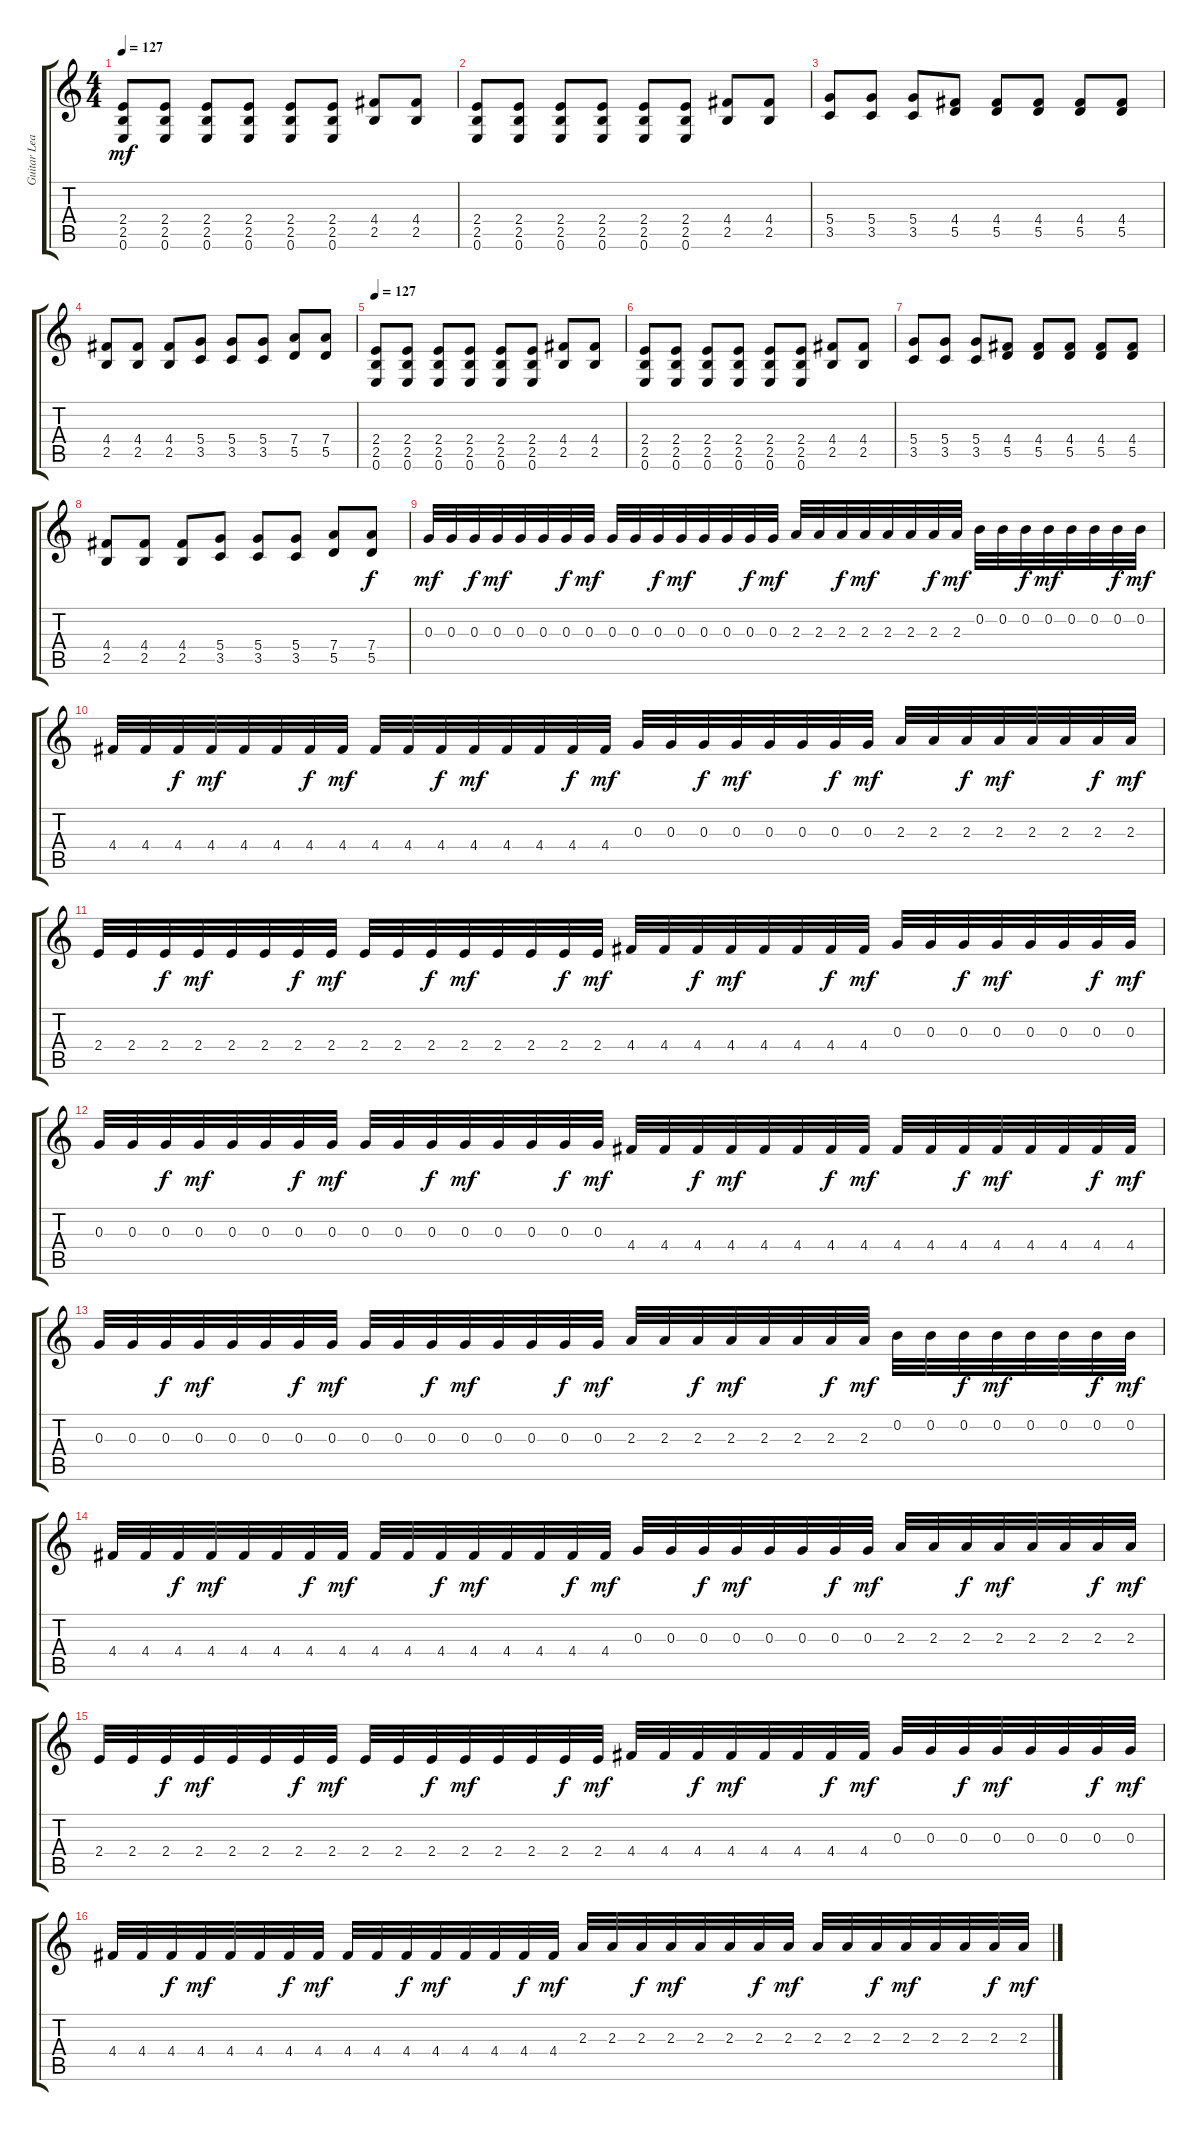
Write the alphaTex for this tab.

\track ("Guitar Lead" "Guitar Lea") {instrument distortionguitar}
\staff {score tabs}
\tuning (E4 B3 G3 D3 A2 E2) {hide}
\ts (4 4)
\tempo 127
\clef g2
\ks c
(2.4 2.5 0.6).8{dy mf} (2.4 2.5 0.6).8 (2.4 2.5 0.6).8 (2.4 2.5 0.6).8 (2.4 2.5 0.6).8 (2.4 2.5 0.6).8 (4.4 2.5).8 (4.4 2.5).8 |
(2.4 2.5 0.6).8 (2.4 2.5 0.6).8 (2.4 2.5 0.6).8 (2.4 2.5 0.6).8 (2.4 2.5 0.6).8 (2.4 2.5 0.6).8 (4.4 2.5).8 (4.4 2.5).8 |
(5.4 3.5).8 (5.4 3.5).8 (5.4 3.5).8 (4.4 5.5).8 (4.4 5.5).8 (4.4 5.5).8 (4.4 5.5).8 (4.4 5.5).8 |
(4.4 2.5).8 (4.4 2.5).8 (4.4 2.5).8 (5.4 3.5).8 (5.4 3.5).8 (5.4 3.5).8 (7.4 5.5).8 (7.4 5.5).8 |
\tempo 127
(2.4 2.5 0.6).8 (2.4 2.5 0.6).8 (2.4 2.5 0.6).8 (2.4 2.5 0.6).8 (2.4 2.5 0.6).8 (2.4 2.5 0.6).8 (4.4 2.5).8 (4.4 2.5).8 |
(2.4 2.5 0.6).8 (2.4 2.5 0.6).8 (2.4 2.5 0.6).8 (2.4 2.5 0.6).8 (2.4 2.5 0.6).8 (2.4 2.5 0.6).8 (4.4 2.5).8 (4.4 2.5).8 |
(5.4 3.5).8 (5.4 3.5).8 (5.4 3.5).8 (4.4 5.5).8 (4.4 5.5).8 (4.4 5.5).8 (4.4 5.5).8 (4.4 5.5).8 |
(4.4 2.5).8 (4.4 2.5).8 (4.4 2.5).8 (5.4 3.5).8 (5.4 3.5).8 (5.4 3.5).8 (7.4 5.5).8 (7.4 5.5).8{dy f} |
0.3.32{dy mf} 0.3.32 0.3.32{dy f} 0.3.32{dy mf} 0.3.32 0.3.32 0.3.32{dy f} 0.3.32{dy mf} 0.3.32 0.3.32 0.3.32{dy f} 0.3.32{dy mf} 0.3.32 0.3.32 0.3.32{dy f} 0.3.32{dy mf} 2.3.32 2.3.32 2.3.32{dy f} 2.3.32{dy mf} 2.3.32 2.3.32 2.3.32{dy f} 2.3.32{dy mf} 0.2.32 0.2.32 0.2.32{dy f} 0.2.32{dy mf} 0.2.32 0.2.32 0.2.32{dy f} 0.2.32{dy mf} |
4.4.32 4.4.32 4.4.32{dy f} 4.4.32{dy mf} 4.4.32 4.4.32 4.4.32{dy f} 4.4.32{dy mf} 4.4.32 4.4.32 4.4.32{dy f} 4.4.32{dy mf} 4.4.32 4.4.32 4.4.32{dy f} 4.4.32{dy mf} 0.3.32 0.3.32 0.3.32{dy f} 0.3.32{dy mf} 0.3.32 0.3.32 0.3.32{dy f} 0.3.32{dy mf} 2.3.32 2.3.32 2.3.32{dy f} 2.3.32{dy mf} 2.3.32 2.3.32 2.3.32{dy f} 2.3.32{dy mf} |
2.4.32 2.4.32 2.4.32{dy f} 2.4.32{dy mf} 2.4.32 2.4.32 2.4.32{dy f} 2.4.32{dy mf} 2.4.32 2.4.32 2.4.32{dy f} 2.4.32{dy mf} 2.4.32 2.4.32 2.4.32{dy f} 2.4.32{dy mf} 4.4.32 4.4.32 4.4.32{dy f} 4.4.32{dy mf} 4.4.32 4.4.32 4.4.32{dy f} 4.4.32{dy mf} 0.3.32 0.3.32 0.3.32{dy f} 0.3.32{dy mf} 0.3.32 0.3.32 0.3.32{dy f} 0.3.32{dy mf} |
0.3.32 0.3.32 0.3.32{dy f} 0.3.32{dy mf} 0.3.32 0.3.32 0.3.32{dy f} 0.3.32{dy mf} 0.3.32 0.3.32 0.3.32{dy f} 0.3.32{dy mf} 0.3.32 0.3.32 0.3.32{dy f} 0.3.32{dy mf} 4.4.32 4.4.32 4.4.32{dy f} 4.4.32{dy mf} 4.4.32 4.4.32 4.4.32{dy f} 4.4.32{dy mf} 4.4.32 4.4.32 4.4.32{dy f} 4.4.32{dy mf} 4.4.32 4.4.32 4.4.32{dy f} 4.4.32{dy mf} |
0.3.32 0.3.32 0.3.32{dy f} 0.3.32{dy mf} 0.3.32 0.3.32 0.3.32{dy f} 0.3.32{dy mf} 0.3.32 0.3.32 0.3.32{dy f} 0.3.32{dy mf} 0.3.32 0.3.32 0.3.32{dy f} 0.3.32{dy mf} 2.3.32 2.3.32 2.3.32{dy f} 2.3.32{dy mf} 2.3.32 2.3.32 2.3.32{dy f} 2.3.32{dy mf} 0.2.32 0.2.32 0.2.32{dy f} 0.2.32{dy mf} 0.2.32 0.2.32 0.2.32{dy f} 0.2.32{dy mf} |
4.4.32 4.4.32 4.4.32{dy f} 4.4.32{dy mf} 4.4.32 4.4.32 4.4.32{dy f} 4.4.32{dy mf} 4.4.32 4.4.32 4.4.32{dy f} 4.4.32{dy mf} 4.4.32 4.4.32 4.4.32{dy f} 4.4.32{dy mf} 0.3.32 0.3.32 0.3.32{dy f} 0.3.32{dy mf} 0.3.32 0.3.32 0.3.32{dy f} 0.3.32{dy mf} 2.3.32 2.3.32 2.3.32{dy f} 2.3.32{dy mf} 2.3.32 2.3.32 2.3.32{dy f} 2.3.32{dy mf} |
2.4.32 2.4.32 2.4.32{dy f} 2.4.32{dy mf} 2.4.32 2.4.32 2.4.32{dy f} 2.4.32{dy mf} 2.4.32 2.4.32 2.4.32{dy f} 2.4.32{dy mf} 2.4.32 2.4.32 2.4.32{dy f} 2.4.32{dy mf} 4.4.32 4.4.32 4.4.32{dy f} 4.4.32{dy mf} 4.4.32 4.4.32 4.4.32{dy f} 4.4.32{dy mf} 0.3.32 0.3.32 0.3.32{dy f} 0.3.32{dy mf} 0.3.32 0.3.32 0.3.32{dy f} 0.3.32{dy mf} |
4.4.32 4.4.32 4.4.32{dy f} 4.4.32{dy mf} 4.4.32 4.4.32 4.4.32{dy f} 4.4.32{dy mf} 4.4.32 4.4.32 4.4.32{dy f} 4.4.32{dy mf} 4.4.32 4.4.32 4.4.32{dy f} 4.4.32{dy mf} 2.3.32 2.3.32 2.3.32{dy f} 2.3.32{dy mf} 2.3.32 2.3.32 2.3.32{dy f} 2.3.32{dy mf} 2.3.32 2.3.32 2.3.32{dy f} 2.3.32{dy mf} 2.3.32 2.3.32 2.3.32{dy f} 2.3.32{dy mf}
